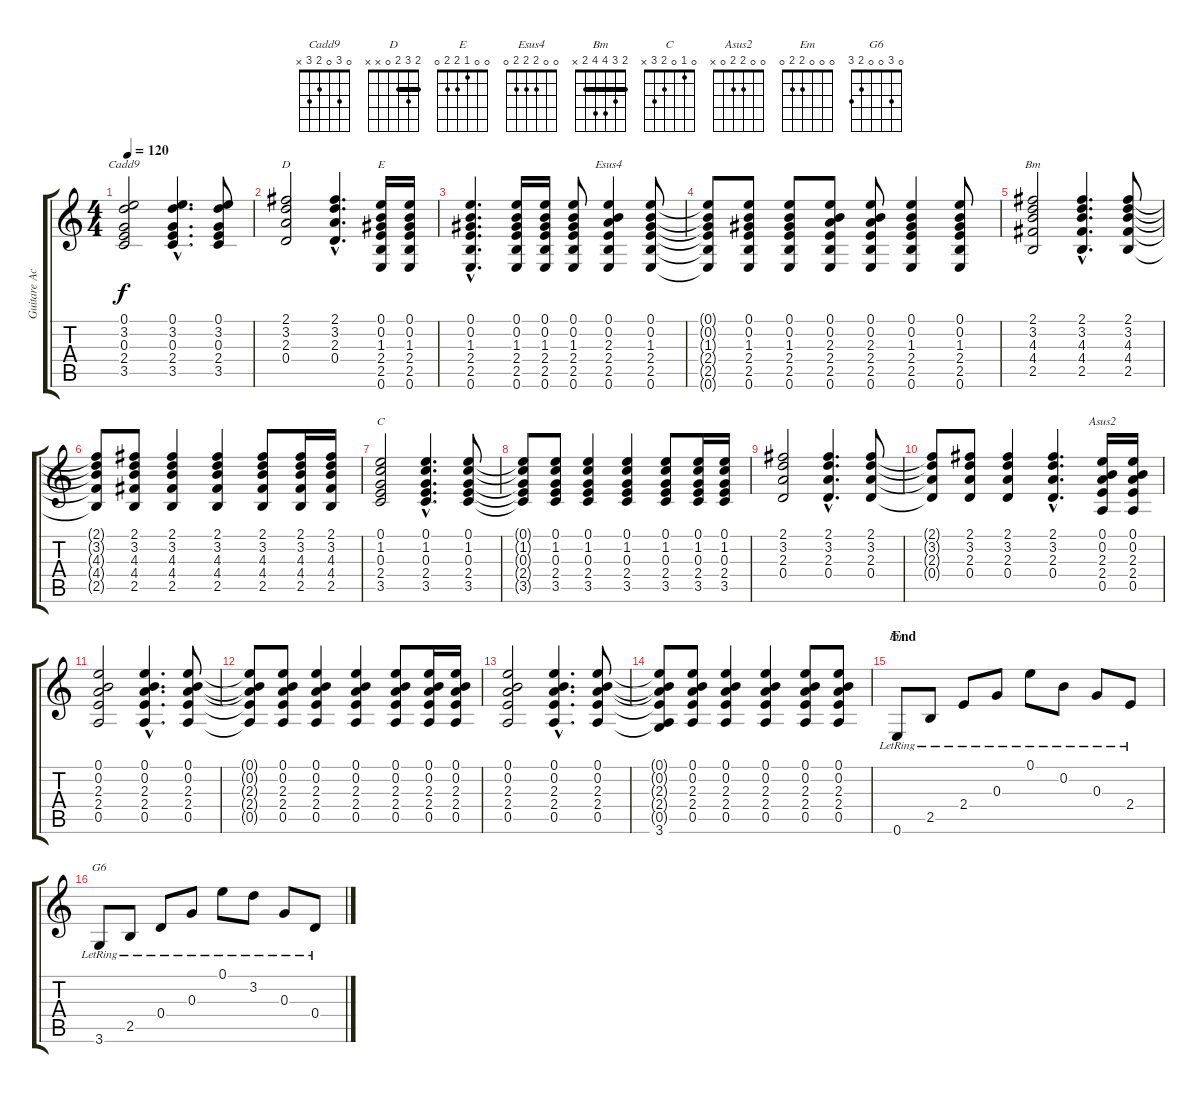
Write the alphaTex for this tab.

\track ("Guitare Acoustique" "Guitare Ac") {instrument acousticguitarsteel}
\staff {score tabs}
\tuning (E4 B3 G3 D3 A2 E2) {hide}
\chord ("Cadd9" 0 3 0 2 3 x)
\chord ("D" 2 3 2 0 x x) {barre 2}
\chord ("E" 0 0 1 2 2 0)
\chord ("Esus4" 0 0 2 2 2 0)
\chord ("Bm" 2 3 4 4 2 x) {barre 2}
\chord ("C" 0 1 0 2 3 x)
\chord ("Asus2" 0 0 2 2 0 x)
\chord ("Em" 0 0 0 2 2 0)
\chord ("G6" 0 3 0 0 2 3)
\ts (4 4)
\tempo 120
\clef g2
\ks c
(0.1 3.2 0.3 2.4 3.5).2{ch "Cadd9" dy f} (0.1{hac} 3.2{hac} 0.3{hac} 2.4{hac} 3.5{hac}).4{d} (0.1 3.2 0.3 2.4 3.5).8 |
(2.1 3.2 2.3 0.4).2{ch "D"} (2.1{hac} 3.2{hac} 2.3{hac} 0.4{hac}).4{d} (0.1 0.2 1.3 2.4 2.5 0.6).16{ch "E"} (0.1 0.2 1.3 2.4 2.5 0.6).16 |
(0.1{hac} 0.2{hac} 1.3{hac} 2.4{hac} 2.5{hac} 0.6{hac}).4{d} (0.1 0.2 1.3 2.4 2.5 0.6).16 (0.1 0.2 1.3 2.4 2.5 0.6).16 (0.1 0.2 1.3 2.4 2.5 0.6).8 (0.1 0.2 2.3 2.4 2.5 0.6).4{ch "Esus4"} (0.1 0.2 1.3 2.4 2.5 0.6).8 |
(0.1{t} 0.2{t} 1.3{t} 2.4{t} 2.5{t} 0.6{t}).8 (0.1 0.2 1.3 2.4 2.5 0.6).8 (0.1 0.2 1.3 2.4 2.5 0.6).8 (0.1 0.2 2.3 2.4 2.5 0.6).8 (0.1 0.2 2.3 2.4 2.5 0.6).8 (0.1 0.2 1.3 2.4 2.5 0.6).4 (0.1 0.2 1.3 2.4 2.5 0.6).8 |
(2.1 3.2 4.3 4.4 2.5).2{ch "Bm"} (2.1{hac} 3.2{hac} 4.3{hac} 4.4{hac} 2.5{hac}).4{d} (2.1 3.2 4.3 4.4 2.5).8 |
(2.1{t} 3.2{t} 4.3{t} 4.4{t} 2.5{t}).8 (2.1 3.2 4.3 4.4 2.5).8 (2.1 3.2 4.3 4.4 2.5).4 (2.1 3.2 4.3 4.4 2.5).4 (2.1 3.2 4.3 4.4 2.5).8 (2.1 3.2 4.3 4.4 2.5).16 (2.1 3.2 4.3 4.4 2.5).16 |
(0.1 1.2 0.3 2.4 3.5).2{ch "C"} (0.1{hac} 1.2{hac} 0.3{hac} 2.4{hac} 3.5{hac}).4{d} (0.1 1.2 0.3 2.4 3.5).8 |
(0.1{t} 1.2{t} 0.3{t} 2.4{t} 3.5{t}).8 (0.1 1.2 0.3 2.4 3.5).8 (0.1 1.2 0.3 2.4 3.5).4 (0.1 1.2 0.3 2.4 3.5).4 (0.1 1.2 0.3 2.4 3.5).8 (0.1 1.2 0.3 2.4 3.5).16 (0.1 1.2 0.3 2.4 3.5).16 |
(2.1 3.2 2.3 0.4).2 (2.1{hac} 3.2{hac} 2.3{hac} 0.4{hac}).4{d} (2.1 3.2 2.3 0.4).8 |
(2.1{t} 3.2{t} 2.3{t} 0.4{t}).8 (2.1 3.2 2.3 0.4).8 (2.1 3.2 2.3 0.4).4 (2.1{hac} 3.2{hac} 2.3{hac} 0.4{hac}).4{d} (0.1 0.2 2.3 2.4 0.5).16{ch "Asus2"} (0.1 0.2 2.3 2.4 0.5).16 |
(0.1 0.2 2.3 2.4 0.5).2 (0.1{hac} 0.2{hac} 2.3{hac} 2.4{hac} 0.5{hac}).4{d} (0.1 0.2 2.3 2.4 0.5).8 |
(0.1{t} 0.2{t} 2.3{t} 2.4{t} 0.5{t}).8 (0.1 0.2 2.3 2.4 0.5).8 (0.1 0.2 2.3 2.4 0.5).4 (0.1 0.2 2.3 2.4 0.5).4 (0.1 0.2 2.3 2.4 0.5).8 (0.1 0.2 2.3 2.4 0.5).16 (0.1 0.2 2.3 2.4 0.5).16 |
(0.1 0.2 2.3 2.4 0.5).2 (0.1{hac} 0.2{hac} 2.3{hac} 2.4{hac} 0.5{hac}).4{d} (0.1 0.2 2.3 2.4 0.5).8 |
(0.1{t} 0.2{t} 2.3{t} 2.4{t} 0.5{t} 3.6).8 (0.1 0.2 2.3 2.4 0.5).8 (0.1 0.2 2.3 2.4 0.5).4 (0.1 0.2 2.3 2.4 0.5).4 (0.1 0.2 2.3 2.4 0.5).8 (0.1 0.2 2.3 2.4 0.5).8 |
\section ("" "End")
0.6{lr}.8{ch "Em"} 2.5{lr}.8 2.4{lr}.8 0.3{lr}.8 0.1{lr}.8 0.2{lr}.8 0.3{lr}.8 2.4{lr}.8 |
3.6{lr}.8{ch "G6"} 2.5{lr}.8 0.4{lr}.8 0.3{lr}.8 0.1{lr}.8 3.2{lr}.8 0.3{lr}.8 0.4{lr}.8
